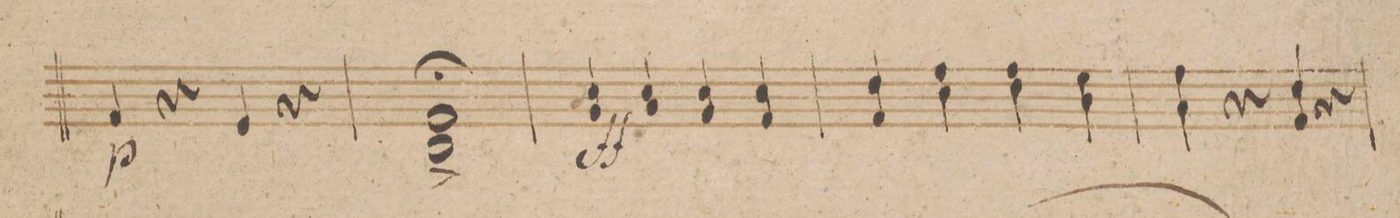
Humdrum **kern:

**kern	**dynam
*I"Violino 2do	*
*clefG2	*
*k[b-]	*
*met(c|)	*
*M2/2	*
4f/	p
4r	.
4e/	.
4r	.
=70	=70
1f/ 1d/;^<	.
=71	=71
4cc/ 4g/	ff
4cc/ 4a/	.
4cc/ 4g/	.
4cc/ 4f/	.
=72	=72
4dd/ 4f/	.
4ff\ 4cc\	.
4ff\ 4dd\	.
4ee\ 4b-\	.
=73	=73
4ff\ 4a\	.
4r	.
4cc/ 4f/	.
4r	.
=74	=74
*-	*-
